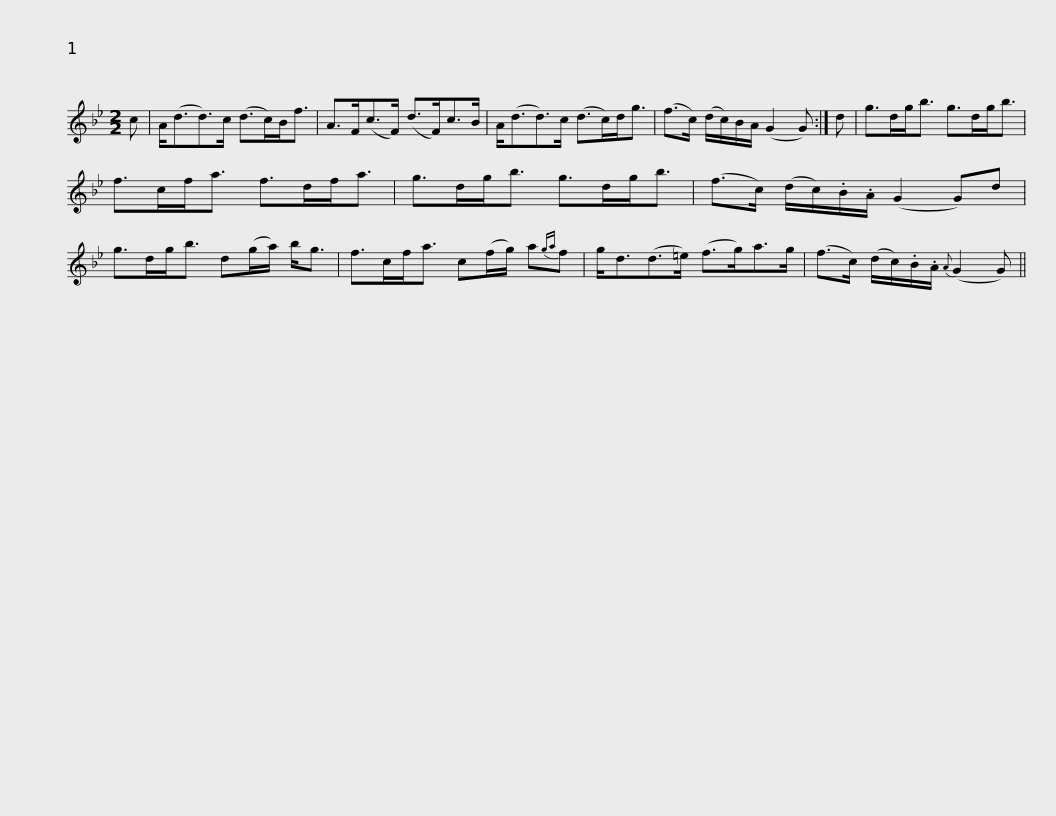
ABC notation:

X:1
L:1/8
M:2/2
I:linebreak $
K:Gmin
V:1 treble
V:1
 c | A<(dd>)c (d>c)B<f | A>F(c>F) (d>F)c>B | A<(dd>)c (d>c)d<g | (f>c) (d/c/)B/A/ (G2 G) :| %5
 d |$ g>dg<b g>dg<b | f>cf<a f>df<a | g>dg<b g>dg<b | (f>c) (d/c/).B/.A/ (G2 G)d |$ %10
 g>dg<b d(g/a/) b<g | f>cf<a c(f/g/) a{ga}f | g<d(d>=e) (f>g)a>g | (f>c) (d/c/).B/.A/{A} (G2 G) || %14
